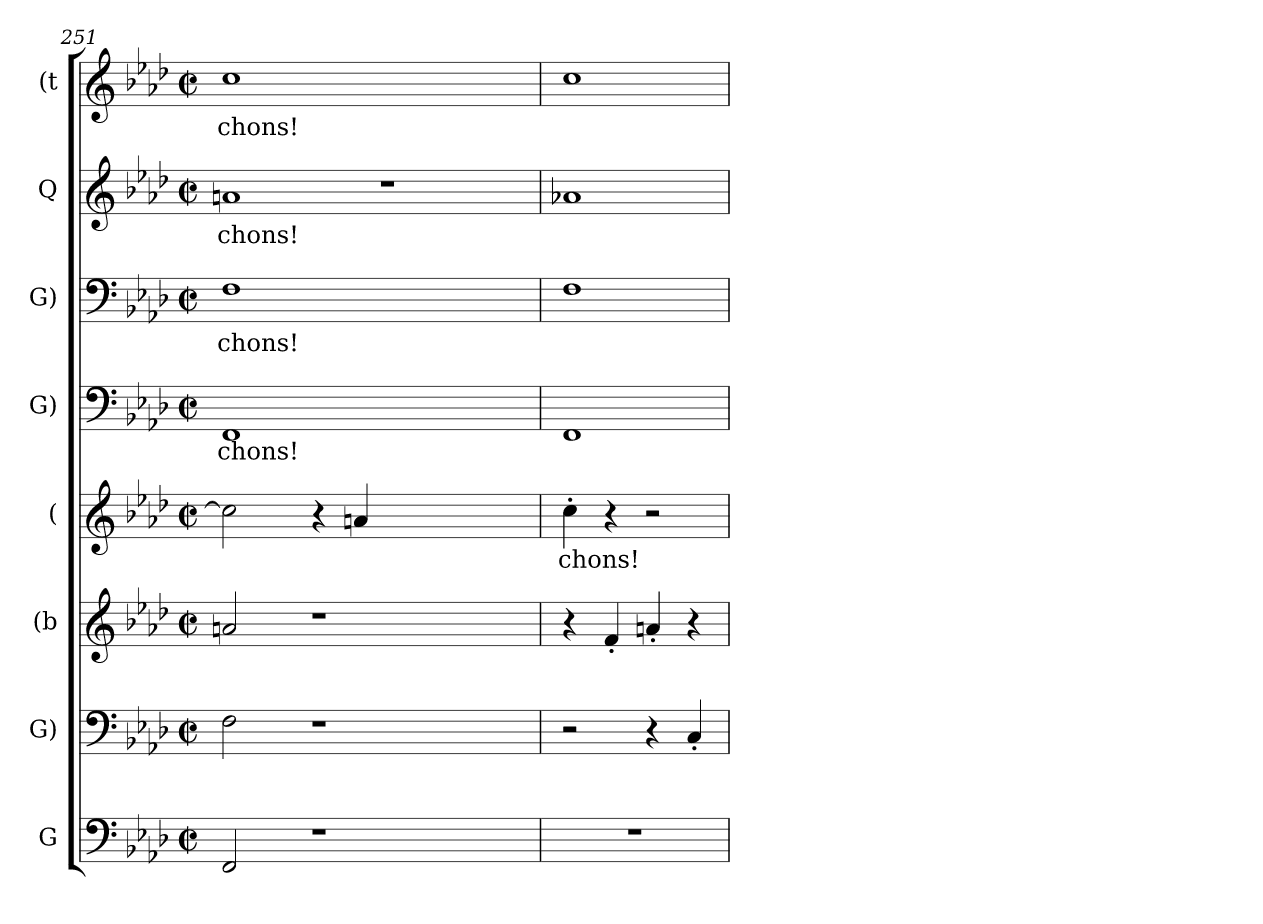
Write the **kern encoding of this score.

**kern	**kern	**kern	**kern	**text	**kern	**text	**kern	**text	**kern	**text	**kern	**text
*part8	*part7	*part6	*part5	*part5	*part4	*part4	*part3	*part3	*part2	*part2	*part1	*part1
*staff8	*staff7	*staff6	*staff5	*staff5	*staff4	*staff4	*staff3	*staff3	*staff2	*staff2	*staff1	*staff1
*I"G	*I"G)	*I"(b	*I"(	*	*I"G)	*	*I"G)	*	*I"Q	*	*I"(t	*
*clefF4	*clefF4	*clefG2	*clefG2	*	*clefF4	*	*clefF4	*	*clefG2	*	*clefG2	*
*k[b-e-a-d-]	*k[b-e-a-d-]	*k[b-e-a-d-]	*k[b-e-a-d-]	*	*k[b-e-a-d-]	*	*k[b-e-a-d-]	*	*k[b-e-a-d-]	*	*k[b-e-a-d-]	*
*M2/2	*M2/2	*M2/2	*M2/2	*	*M2/2	*	*M2/2	*	*M2/2	*	*M2/2	*
*met(c|)	*met(c|)	*met(c|)	*met(c|)	*	*met(c|)	*	*met(c|)	*	*met(c|)	*	*met(c|)	*
=251	=251	=251	=251	=251	=251	=251	=251	=251	=251	=251	=251	=251
2FFi/	2Fi\	2ani/	2cci\]	.	1FFi/	chons!	1Fi/	chons!	1ani/	chons!	1cci/	chons!
8ryy	8ryy	8ryy	8ryy	.	.	.	.	.	.	.	.	.
1r	1r	1r	4r	.	.	.	.	.	.	.	.	.
.	.	.	4aj/	.	.	.	.	.	.	.	.	.
.	.	.	.	.	1ryy	.	1ryy	.	1r	.	1ryy	.
.	.	.	8ryy	.	.	.	.	.	.	.	.	.
.	.	.	2.ryy	.	.	.	.	.	.	.	.	.
4.ryy	4.ryy	4.ryy	.	.	.	.	.	.	.	.	.	.
=252	=252	=252	=252	=252	=252	=252	=252	=252	=252	=252	=252	=252
1r	2r	4r	4cc'>i\	chons!	1FFi/	.	1Fi/	.	1a-Xi/	.	1cci/	.
.	.	4f'<i/	4r	.	.	.	.	.	.	.	.	.
.	4r	4an'<i/	2r	.	.	.	.	.	.	.	.	.
.	4C'<i/	4r	.	.	.	.	.	.	.	.	.	.
=	=	=	=	=	=	=	=	=	=	=	=	=
*-	*-	*-	*-	*-	*-	*-	*-	*-	*-	*-	*-	*-
